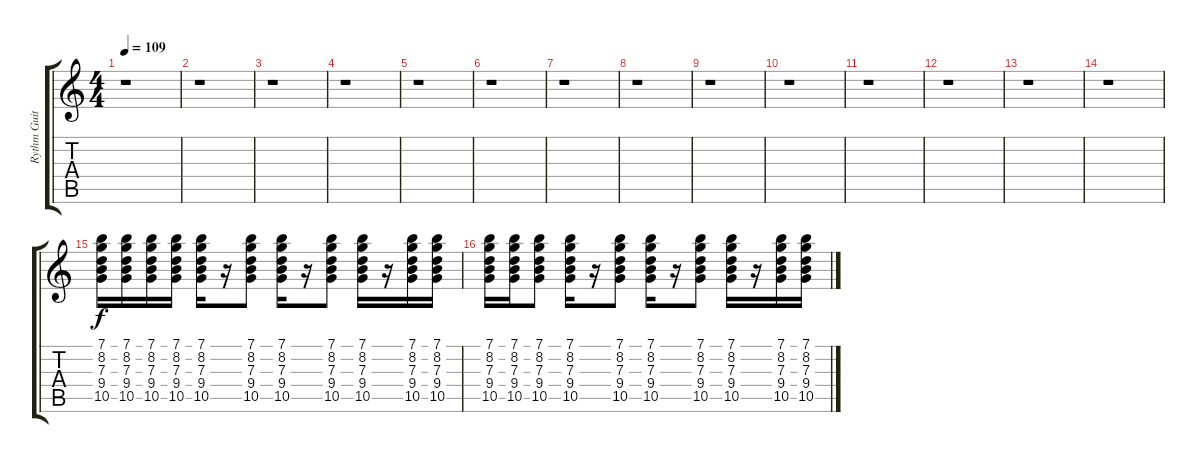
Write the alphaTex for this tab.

\track ("Rythm Guitar 2" "Rythm Guit") {instrument electricguitarclean}
\staff {score tabs}
\tuning (E4 B3 G3 D3 A2 E2) {hide}
\ts (4 4)
\tempo 109
\clef g2
\ks c
r.1{dy f instrument electricguitarclean} |
r.1 |
r.1 |
r.1 |
r.1 |
r.1 |
r.1 |
r.1 |
r.1 |
r.1 |
r.1 |
r.1 |
r.1 |
r.1 |
(7.1 8.2 7.3 9.4 10.5).16 (7.1 8.2 7.3 9.4 10.5).16 (7.1 8.2 7.3 9.4 10.5).16 (7.1 8.2 7.3 9.4 10.5).16 (7.1 8.2 7.3 9.4 10.5).16 r.16 (7.1 8.2 7.3 9.4 10.5).8 (7.1 8.2 7.3 9.4 10.5).16 r.16 (7.1 8.2 7.3 9.4 10.5).8 (7.1 8.2 7.3 9.4 10.5).16 r.16 (7.1 8.2 7.3 9.4 10.5).16 (7.1 8.2 7.3 9.4 10.5).16 |
(7.1 8.2 7.3 9.4 10.5).16 (7.1 8.2 7.3 9.4 10.5).16 (7.1 8.2 7.3 9.4 10.5).8 (7.1 8.2 7.3 9.4 10.5).16 r.16 (7.1 8.2 7.3 9.4 10.5).8 (7.1 8.2 7.3 9.4 10.5).16 r.16 (7.1 8.2 7.3 9.4 10.5).8 (7.1 8.2 7.3 9.4 10.5).16 r.16 (7.1 8.2 7.3 9.4 10.5).16 (7.1 8.2 7.3 9.4 10.5).16
